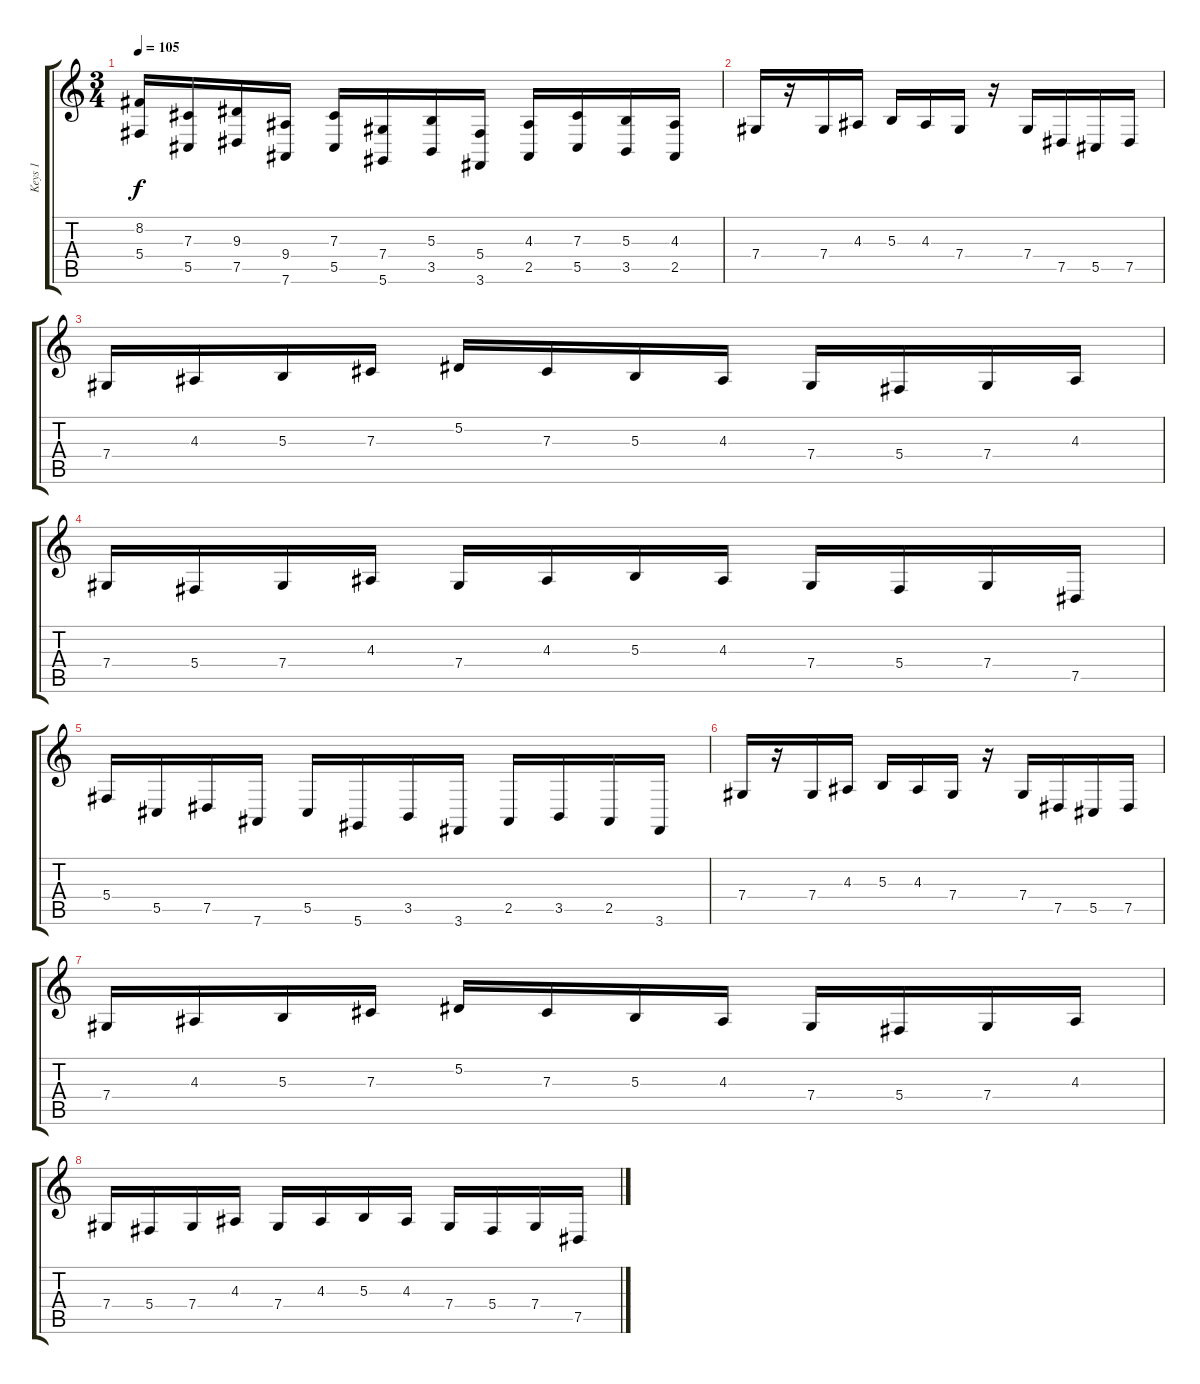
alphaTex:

\track ("Keys 1" "Keys 1") {instrument stringensemble1}
\staff {score tabs}
\tuning (Eb4 Bb3 Gb3 Db3 Ab2 Eb2) {hide}
\ts (3 4)
\tempo 105
\clef g2
\ks c
(8.2 5.4).16{dy f} (7.3 5.5).16 (9.3 7.5).16 (9.4 7.6).16 (7.3 5.5).16 (7.4 5.6).16 (5.3 3.5).16 (5.4 3.6).16 (4.3 2.5).16 (7.3 5.5).16 (5.3 3.5).16 (4.3 2.5).16 |
7.4.16 r.16 7.4.16 4.3.16 5.3.16 4.3.16 7.4.16 r.16 7.4.16 7.5.16 5.5.16 7.5.16 |
7.4.16 4.3.16 5.3.16 7.3.16 5.2.16 7.3.16 5.3.16 4.3.16 7.4.16 5.4.16 7.4.16 4.3.16 |
7.4.16 5.4.16 7.4.16 4.3.16 7.4.16 4.3.16 5.3.16 4.3.16 7.4.16 5.4.16 7.4.16 7.5.16 |
5.4.16 5.5.16 7.5.16 7.6.16 5.5.16 5.6.16 3.5.16 3.6.16 2.5.16 3.5.16 2.5.16 3.6.16 |
7.4.16 r.16 7.4.16 4.3.16 5.3.16 4.3.16 7.4.16 r.16 7.4.16 7.5.16 5.5.16 7.5.16 |
7.4.16 4.3.16 5.3.16 7.3.16 5.2.16 7.3.16 5.3.16 4.3.16 7.4.16 5.4.16 7.4.16 4.3.16 |
7.4.16 5.4.16 7.4.16 4.3.16 7.4.16 4.3.16 5.3.16 4.3.16 7.4.16 5.4.16 7.4.16 7.5.16
